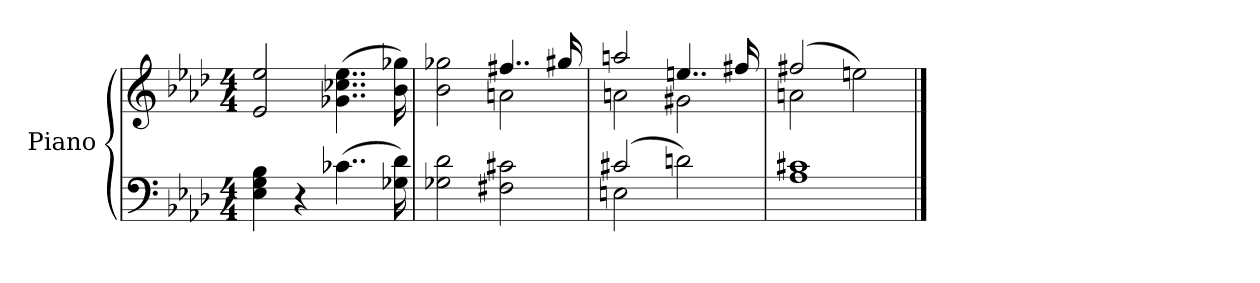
**kern	**kern
*part1	*part1
*staff2	*staff1
*I"Piano	*
*I'Pno.	*
*clefF4	*clefG2
*k[b-e-a-d-]	*k[b-e-a-d-]
*M4/4	*M4/4
=1	=1
4E- 4G 4B-	2e- 2ee-
4r	.
(4..c-X	(4..g-X 4..cc-X 4..ee-
16G-X 16d-)	16b- 16gg-X)
=2	=2
*	*^
2G-X 2d-	2b- 2gg-X	2ryy
2F#X 2c#X	4..ff#X	2an
.	16gg#X	.
=3	=3	=3
*^	*	*
(2c#X	2En	2aan	2an
2dn)	2ryy	4..een	2g#X
.	.	16ff#X	.
*v	*v	*	*
=4	=4	=4
1A- 1c#X	(2ff#X	2an
.	2een)	2ryy
*	*v	*v
==	==
*-	*-
